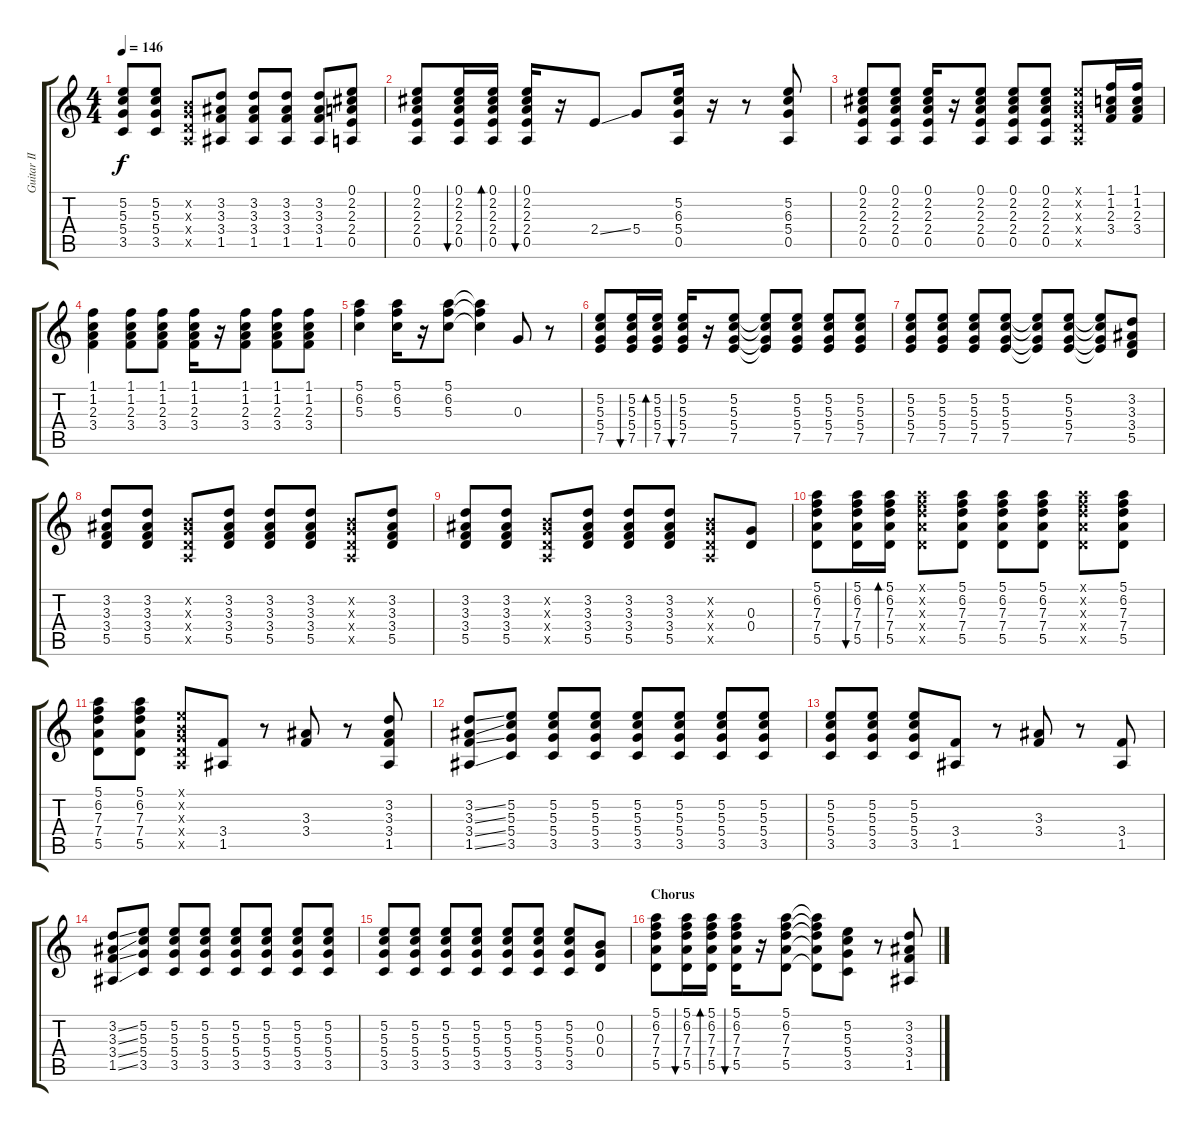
\track ("Guitar II" "Guitar II") {instrument electricguitarjazz}
\staff {score tabs}
\tuning (E4 B3 G3 D3 A2 E2) {hide}
\ts (4 4)
\tempo 146
\clef g2
\ks c
(5.2 5.3 5.4 3.5).8{dy f} (5.2 5.3 5.4 3.5).8 (0.2{x} 0.3{x} 0.4{x} 0.5{x}).8 (3.2 3.3 3.4 1.5).8 (3.2 3.3 3.4 1.5).8 (3.2 3.3 3.4 1.5).8 (3.2 3.3 3.4 1.5).8 (0.1 2.2 2.3 2.4 0.5).8 |
(0.1 2.2 2.3 2.4 0.5).8 (0.1 2.2 2.3 2.4 0.5).16{bu 60} (0.1 2.2 2.3 2.4 0.5).16{bd 60} (0.1 2.2 2.3 2.4 0.5).16{bu 60} r.16 2.4{ss}.8 5.4.8 (5.2 6.3 5.4 0.5).16 r.16 r.8 (5.2 6.3 5.4 0.5).8 |
(0.1 2.2 2.3 2.4 0.5).8 (0.1 2.2 2.3 2.4 0.5).8 (0.1 2.2 2.3 2.4 0.5).16 r.16 (0.1 2.2 2.3 2.4 0.5).8 (0.1 2.2 2.3 2.4 0.5).8 (0.1 2.2 2.3 2.4 0.5).8 (0.1{x} 0.2{x} 0.3{x} 0.4{x} 0.5{x}).8 (1.1 1.2 2.3 3.4).16 (1.1 1.2 2.3 3.4).16 |
(1.1 1.2 2.3 3.4).4 (1.1 1.2 2.3 3.4).8 (1.1 1.2 2.3 3.4).8 (1.1 1.2 2.3 3.4).16 r.16 (1.1 1.2 2.3 3.4).8 (1.1 1.2 2.3 3.4).8 (1.1 1.2 2.3 3.4).8 |
(5.1 6.2 5.3).4 (5.1 6.2 5.3).16 r.16 (5.1 6.2 5.3).8 (5.1{t} 6.2{t} 5.3{t}).4 0.3.8 r.8 |
(5.2 5.3 5.4 7.5).8 (5.2 5.3 5.4 7.5).16{bu 60} (5.2 5.3 5.4 7.5).16{bd 60} (5.2 5.3 5.4 7.5).16{bu 60} r.16 (5.2 5.3 5.4 7.5).8 (5.2{t} 5.3{t} 5.4{t} 7.5{t}).8 (5.2 5.3 5.4 7.5).8 (5.2 5.3 5.4 7.5).8 (5.2 5.3 5.4 7.5).8 |
(5.2 5.3 5.4 7.5).8 (5.2 5.3 5.4 7.5).8 (5.2 5.3 5.4 7.5).8 (5.2 5.3 5.4 7.5).8 (5.2{t} 5.3{t} 5.4{t} 7.5{t}).8 (5.2 5.3 5.4 7.5).8 (5.2{t} 5.3{t} 5.4{t} 7.5{t}).8 (3.2 3.3 3.4 5.5).8 |
(3.2 3.3 3.4 5.5).8 (3.2 3.3 3.4 5.5).8 (0.2{x} 0.3{x} 0.4{x} 0.5{x}).8 (3.2 3.3 3.4 5.5).8 (3.2 3.3 3.4 5.5).8 (3.2 3.3 3.4 5.5).8 (0.2{x} 0.3{x} 0.4{x} 0.5{x}).8 (3.2 3.3 3.4 5.5).8 |
(3.2 3.3 3.4 5.5).8 (3.2 3.3 3.4 5.5).8 (0.2{x} 0.3{x} 0.4{x} 0.5{x}).8 (3.2 3.3 3.4 5.5).8 (3.2 3.3 3.4 5.5).8 (3.2 3.3 3.4 5.5).8 (0.2{x} 0.3{x} 0.4{x} 0.5{x}).8 (0.3 0.4).8 |
(5.1 6.2 7.3 7.4 5.5).8 (5.1 6.2 7.3 7.4 5.5).16{bu 60} (5.1 6.2 7.3 7.4 5.5).16{bd 60} (5.1{x} 6.2{x} 7.3{x} 7.4{x} 5.5{x}).8 (5.1 6.2 7.3 7.4 5.5).8 (5.1 6.2 7.3 7.4 5.5).8 (5.1 6.2 7.3 7.4 5.5).8 (5.1{x} 6.2{x} 7.3{x} 7.4{x} 5.5{x}).8 (5.1 6.2 7.3 7.4 5.5).8 |
(5.1 6.2 7.3 7.4 5.5).8 (5.1 6.2 7.3 7.4 5.5).8 (0.1{x} 0.2{x} 0.3{x} 0.4{x} 0.5{x}).8 (3.4 1.5).8 r.8 (3.3 3.4).8 r.8 (3.2 3.3 3.4 1.5).8 |
(3.2{ss} 3.3{ss} 3.4{ss} 1.5{ss}).8 (5.2 5.3 5.4 3.5).8 (5.2 5.3 5.4 3.5).8 (5.2 5.3 5.4 3.5).8 (5.2 5.3 5.4 3.5).8 (5.2 5.3 5.4 3.5).8 (5.2 5.3 5.4 3.5).8 (5.2 5.3 5.4 3.5).8 |
(5.2 5.3 5.4 3.5).8 (5.2 5.3 5.4 3.5).8 (5.2 5.3 5.4 3.5).8 (3.4 1.5).8 r.8 (3.3 3.4).8 r.8 (3.4 1.5).8 |
(3.2{ss} 3.3{ss} 3.4{ss} 1.5{ss}).8 (5.2 5.3 5.4 3.5).8 (5.2 5.3 5.4 3.5).8 (5.2 5.3 5.4 3.5).8 (5.2 5.3 5.4 3.5).8 (5.2 5.3 5.4 3.5).8 (5.2 5.3 5.4 3.5).8 (5.2 5.3 5.4 3.5).8 |
(5.2 5.3 5.4 3.5).8 (5.2 5.3 5.4 3.5).8 (5.2 5.3 5.4 3.5).8 (5.2 5.3 5.4 3.5).8 (5.2 5.3 5.4 3.5).8 (5.2 5.3 5.4 3.5).8 (5.2 5.3 5.4 3.5).8 (0.2 0.3 0.4).8 |
\section ("" "Chorus")
(5.1 6.2 7.3 7.4 5.5).8 (5.1 6.2 7.3 7.4 5.5).16{bu 120} (5.1 6.2 7.3 7.4 5.5).16{bd 120} (5.1 6.2 7.3 7.4 5.5).16{bu 120} r.16 (5.1 6.2 7.3 7.4 5.5).8 (5.1{t} 6.2{t} 7.3{t} 7.4{t} 5.5{t}).8 (5.2 5.3 5.4 3.5).8 r.8 (3.2 3.3 3.4 1.5).8
